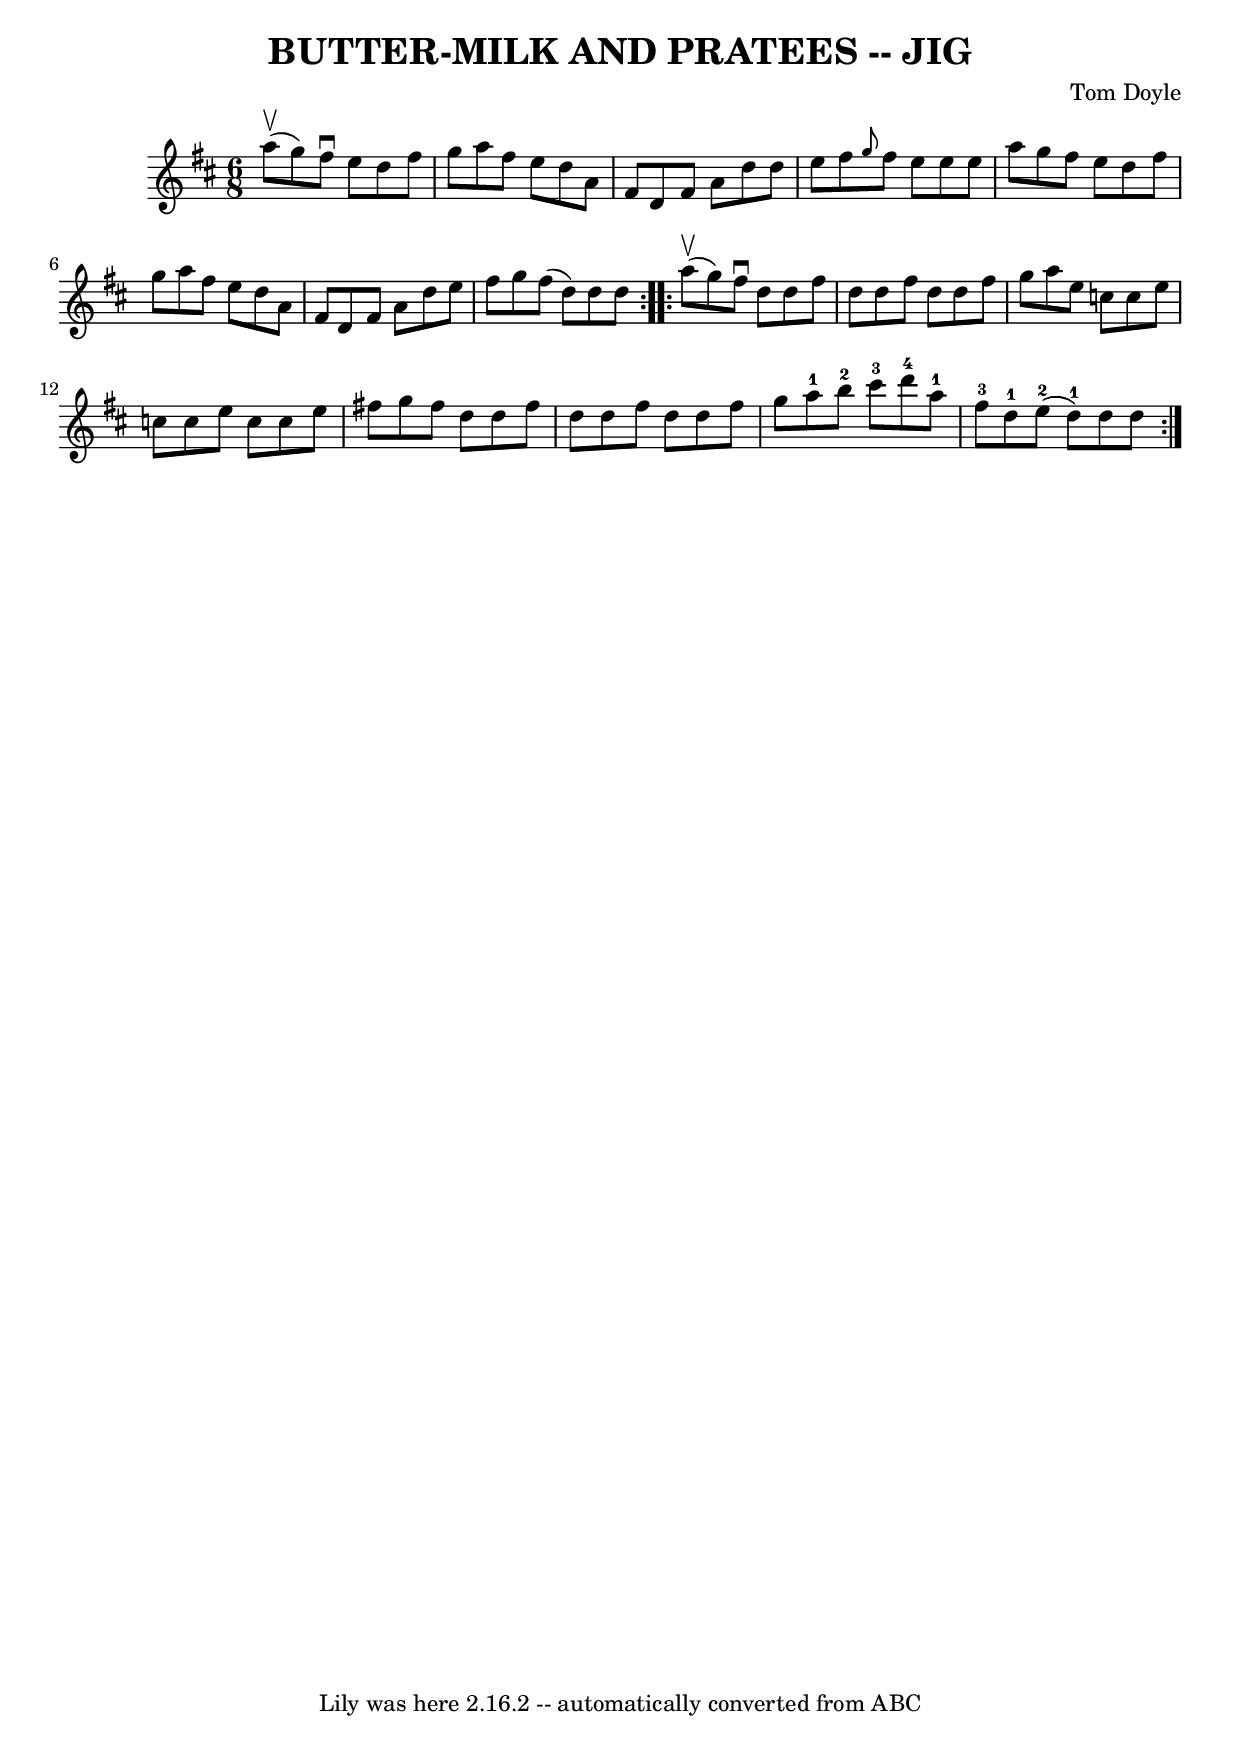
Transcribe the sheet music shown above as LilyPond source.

\version "2.16.2"
\include "Mammoth.ily"
\header {
  %% book = "Ryan's Mammoth Collection of Fiddle Tunes"
  composer = "Tom Doyle"
  crossRefNumber = "1"
  footnotes = ""
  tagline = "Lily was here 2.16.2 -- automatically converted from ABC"
  title = "BUTTER-MILK AND PRATEES -- JIG"

}
voicedefault =  {



  \repeat volta 2 {

    \time 6/8 
    \key d \major
 a''8 (^\upbow g''8)       |
    fis''8 
    ^\downbow e''8 d''8 fis''8 g''8 a''8    |
    fis''8 e''8 
    d''8 a'8 fis'8 d'8    |
    fis'8 a'8 d''8 d''8    
    e''8 fis''8    |
    \grace { g''8  
	   } fis''8 e''8 e''8 e''8 
    a''8 g''8    |
    |
    fis''8 e''8 d''8 fis''8    
    g''8 a''8    |
    fis''8 e''8 d''8 a'8 fis'8 d'8    
    |
    fis'8 a'8 d''8 e''8 fis''8 g''8    |
    fis''8 
    (d''8) d''8 d''8    
  }     
  \repeat volta 2 {
    a''8 (^\upbow g''8 
    )       |
    fis''8^\downbow d''8 d''8 fis''8 d''8 d''8  
    |
    fis''8 d''8 d''8 fis''8 g''8 a''8    |
    
    e''8 c''8 c''8 e''8 c''8 c''8    |
    e''8 c''8 c''8 
    e''8 fis''!8 g''8    |
    |
    fis''8 d''8 d''8    
    fis''8 d''8 d''8    |
    fis''8 d''8 d''8 fis''8 g''8   
    a''8-1   |
    b''8-2 cis'''8-3 d'''8-4 a''8-1   
    fis''8-3 d''8-1   |
    e''8-2(d''8-1) d''8 d''8 
    
  }   

}

\score{
  <<

    \context Staff="default"
    {
      \voicedefault 
      
    }

  >>
  \layout {
    
  }
  \midi {
  }

}
